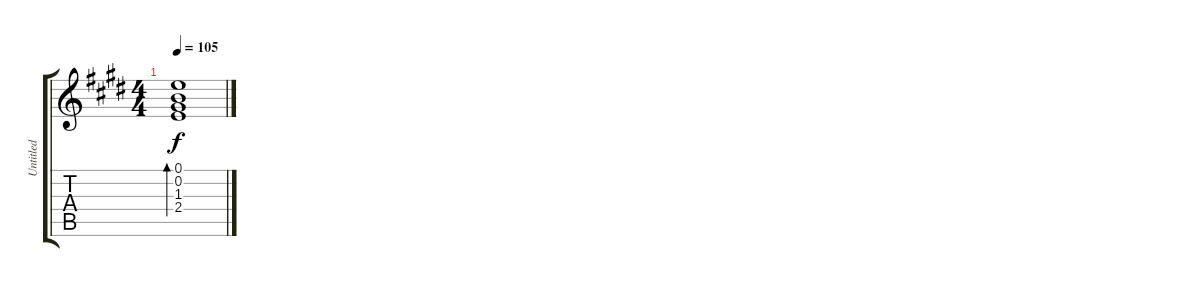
\track ("Untitled" "Untitled") {instrument acousticguitarnylon}
\staff {score tabs}
\tuning (E4 B3 G3 D3 A2 E2) {hide}
\ts (4 4)
\tempo 105
\clef g2
\ks c#minor
(0.1 0.2 1.3 2.4).1{bd 30 dy f}
